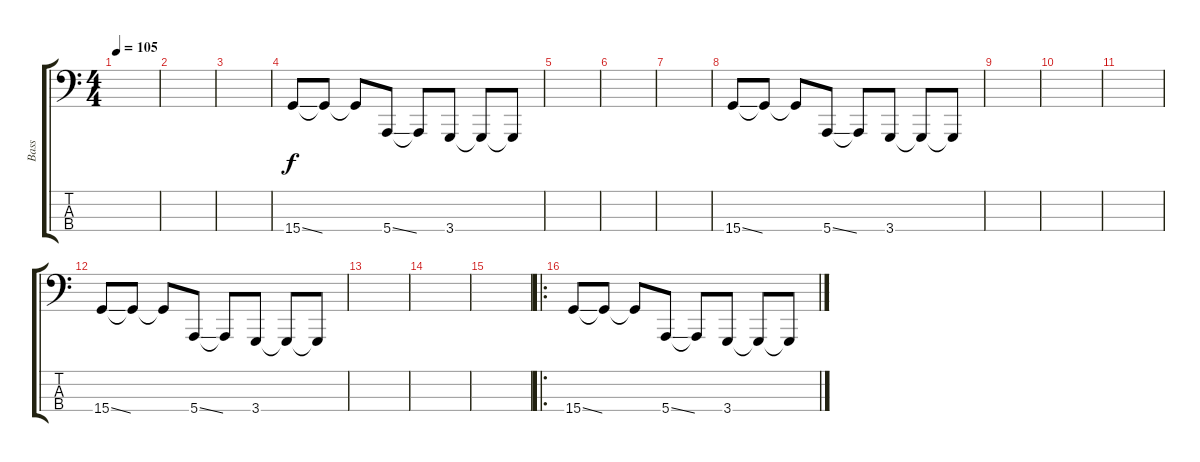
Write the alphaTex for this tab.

\track ("Bass" "Bass") {instrument lead1square}
\staff {score tabs}
\tuning (G2 D2 A1 E1) {hide}
\ts (4 4)
\tempo 105
\clef f4
\ks c
|
|
|
15.4{ss}.8{volume 0} 15.4{t}.8 15.4{t}.8 5.4{ss}.8 5.4{t}.8 3.4.8 3.4{t}.8 3.4{t}.8 |
|
|
|
15.4{ss}.8{volume 0} 15.4{t}.8 15.4{t}.8 5.4{ss}.8 5.4{t}.8 3.4.8 3.4{t}.8 3.4{t}.8 |
|
|
|
15.4{ss}.8{volume 0} 15.4{t}.8 15.4{t}.8 5.4{ss}.8 5.4{t}.8 3.4.8 3.4{t}.8 3.4{t}.8 |
|
|
|
\ro
15.4{ss}.8{volume 0} 15.4{t}.8 15.4{t}.8 5.4{ss}.8 5.4{t}.8 3.4.8 3.4{t}.8 3.4{t}.8
